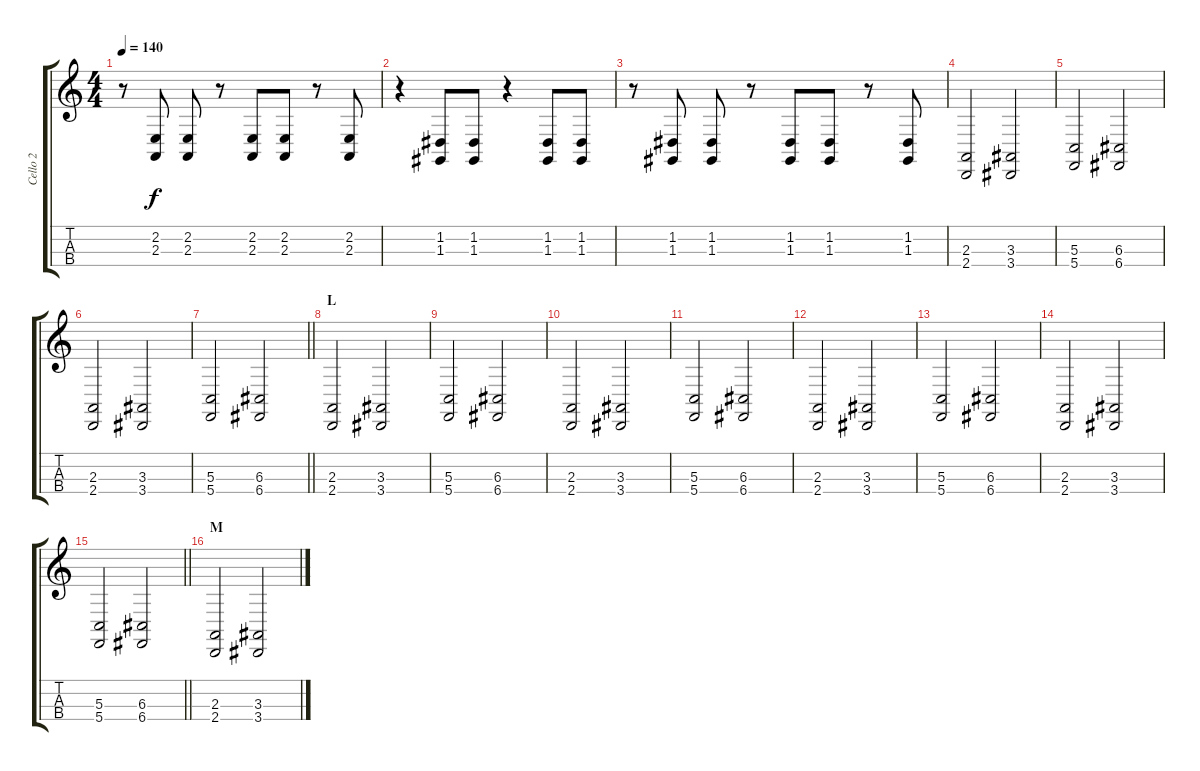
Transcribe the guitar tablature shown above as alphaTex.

\track ("Cello 2" "Cello 2") {instrument cello}
\staff {score tabs}
\tuning (A3 D3 G2 C2) {hide}
\ts (4 4)
\tempo 140
\clef g2
\ks c
r.8{dy f} (2.2 2.3).8 (2.2 2.3).8 r.8 (2.2 2.3).8 (2.2 2.3).8 r.8 (2.2 2.3).8 |
r.4 (1.2 1.3).8 (1.2 1.3).8 r.4 (1.2 1.3).8 (1.2 1.3).8 |
r.8 (1.2 1.3).8 (1.2 1.3).8 r.8 (1.2 1.3).8 (1.2 1.3).8 r.8 (1.2 1.3).8 |
(2.3 2.4).2 (3.3 3.4).2 |
(5.3 5.4).2 (6.3 6.4).2 |
(2.3 2.4).2 (3.3 3.4).2 |
\barLineRight lightlight
(5.3 5.4).2 (6.3 6.4).2 |
\section ("" "L")
(2.3 2.4).2 (3.3 3.4).2 |
(5.3 5.4).2 (6.3 6.4).2 |
(2.3 2.4).2 (3.3 3.4).2 |
(5.3 5.4).2 (6.3 6.4).2 |
(2.3 2.4).2 (3.3 3.4).2 |
(5.3 5.4).2 (6.3 6.4).2 |
(2.3 2.4).2 (3.3 3.4).2 |
\barLineRight lightlight
(5.3 5.4).2 (6.3 6.4).2 |
\section ("" "M")
(2.3 2.4).2 (3.3 3.4).2
